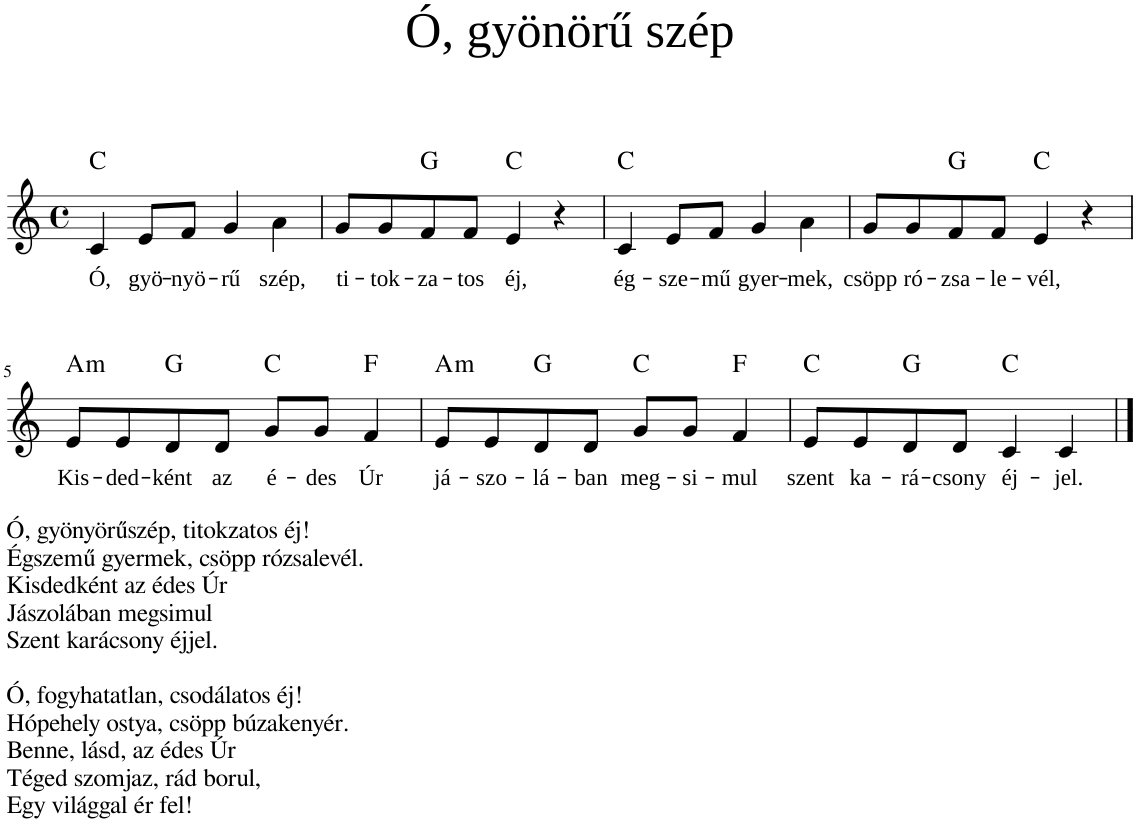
**kern	**text	**harte
*part1	*part1	*part1
*staff1	*staff1	*
*I"Piano	*	*
*I'Pno	*	*
*clefG2	*	*
*k[]	*	*
*M4/4	*	*
*met(c)	*	*
=1	=1	=1
!	!LO:LY:b	!
4c/	Ó,	C:maj
!	!LO:LY:b	!
8e/L	gyö-	.
!	!LO:LY:b	!
8f/J	-nyö-	.
!	!LO:LY:b	!
4g/	-rű	.
!	!LO:LY:b	!
4a\	szép,	.
=2	=2	=2
!	!LO:LY:b	!
8g/L	ti-	.
!	!LO:LY:b	!
8g/	-tok-	.
!	!LO:LY:b	!
8f/	-za-	G:maj
!	!LO:LY:b	!
8f/J	-tos	.
!	!LO:LY:b	!
4e/	éj,	C:maj
4r	.	.
=3	=3	=3
!	!LO:LY:b	!
4c/	ég-	C:maj
!	!LO:LY:b	!
8e/L	-sze-	.
!	!LO:LY:b	!
8f/J	-mű	.
!	!LO:LY:b	!
4g/	gyer-	.
!	!LO:LY:b	!
4a\	-mek,	.
=4	=4	=4
!	!LO:LY:b	!
8g/L	csöpp	.
!	!LO:LY:b	!
8g/	ró-	.
!	!LO:LY:b	!
8f/	-zsa-	G:maj
!	!LO:LY:b	!
8f/J	-le-	.
!	!LO:LY:b	!
4e/	-vél,	C:maj
4r	.	.
!!LO:LB:g=z
=5	=5	=5
!LO:TX:b:t=Ó, gyönyörűszép, titokzatos éj!	!	!
!LO:TX:b:t=Égszemű gyermek, csöpp rózsalevél.	!	!
!LO:TX:b:t=Kisdedként az édes Úr	!	!
!LO:TX:b:t=Jászolában megsimul	!	!
!LO:TX:b:t=Szent karácsony éjjel.	!	!
!LO:TX:b:t=Ó, fogyhatatlan, csodálatos éj!	!	!
!LO:TX:b:t=Hópehely ostya, csöpp búzakenyér.	!	!
!LO:TX:b:t=Benne, lásd, az édes Úr	!	!
!LO:TX:b:t=Téged szomjaz, rád borul,	!	!
!LO:TX:b:t=Egy világgal ér fel!	!	!
!	!LO:LY:b	!LO:H:kt=m
8e/L	Kis-	A:min
!	!LO:LY:b	!
8e/	-ded-	.
!	!LO:LY:b	!
8d/	-ként	G:maj
!	!LO:LY:b	!
8d/J	az	.
!	!LO:LY:b	!
8g/L	é-	C:maj
!	!LO:LY:b	!
8g/J	-des	.
!	!LO:LY:b	!
4f/	Úr	F:maj
=6	=6	=6
!	!LO:LY:b	!LO:H:kt=m
8e/L	já-	A:min
!	!LO:LY:b	!
8e/	-szo-	.
!	!LO:LY:b	!
8d/	-lá-	G:maj
!	!LO:LY:b	!
8d/J	-ban	.
!	!LO:LY:b	!
8g/L	meg-	C:maj
!	!LO:LY:b	!
8g/J	-si-	.
!	!LO:LY:b	!
4f/	-mul	F:maj
=7	=7	=7
!	!LO:LY:b	!
8e/L	szent	C:maj
!	!LO:LY:b	!
8e/	ka-	.
!	!LO:LY:b	!
8d/	-rá-	G:maj
!	!LO:LY:b	!
8d/J	-csony	.
!	!LO:LY:b	!
4c/	éj-	C:maj
!	!LO:LY:b	!
4c/	-jel.	.
==	==	==
*-	*-	*-
